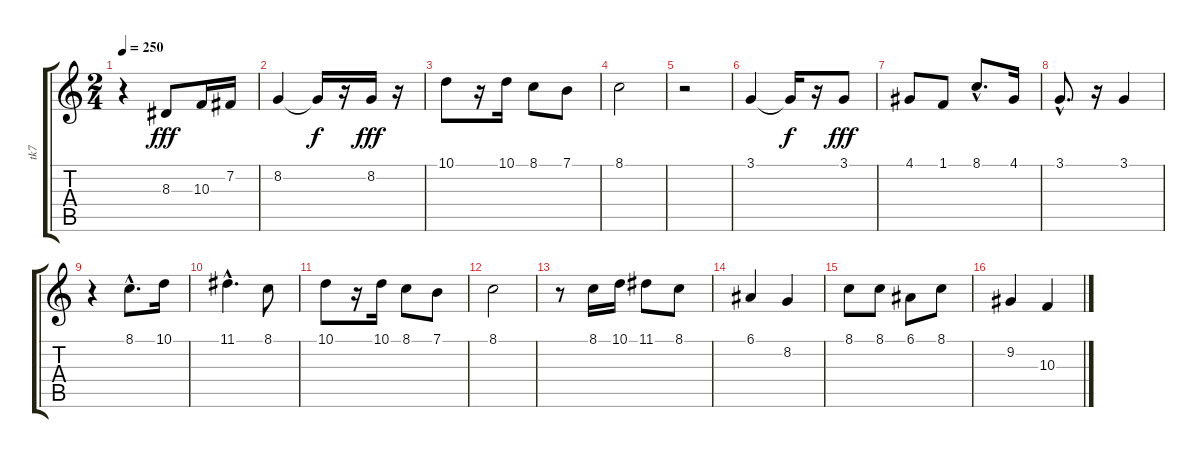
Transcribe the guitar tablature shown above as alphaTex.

\track ("tk7" "tk7") {instrument accordion}
\staff {score tabs}
\tuning (E4 B3 G3 D3 A2 E2) {hide}
\ts (2 4)
\tempo 250
\clef g2
\ks c
r.4{dy fff} 8.3.8 10.3.16 7.2.16 |
8.2.4 8.2{t}.16{dy f} r.16 8.2.16{dy fff} r.16 |
10.1.8 r.16 10.1.16 8.1.8 7.1.8 |
8.1.2 |
r.2 |
3.1.4 3.1{t}.16{dy f} r.16 3.1.8{dy fff} |
4.1.8 1.1.8 8.1{hac}.8{d} 4.1.16 |
3.1{hac}.8{d} r.16 3.1.4 |
r.4 8.1{hac}.8{d} 10.1.16 |
11.1{hac}.4{d} 8.1.8 |
10.1.8 r.16 10.1.16 8.1.8 7.1.8 |
8.1.2 |
r.8 8.1.16 10.1.16 11.1.8 8.1.8 |
6.1.4 8.2.4 |
8.1.8 8.1.8 6.1.8 8.1.8 |
9.2.4 10.3.4
